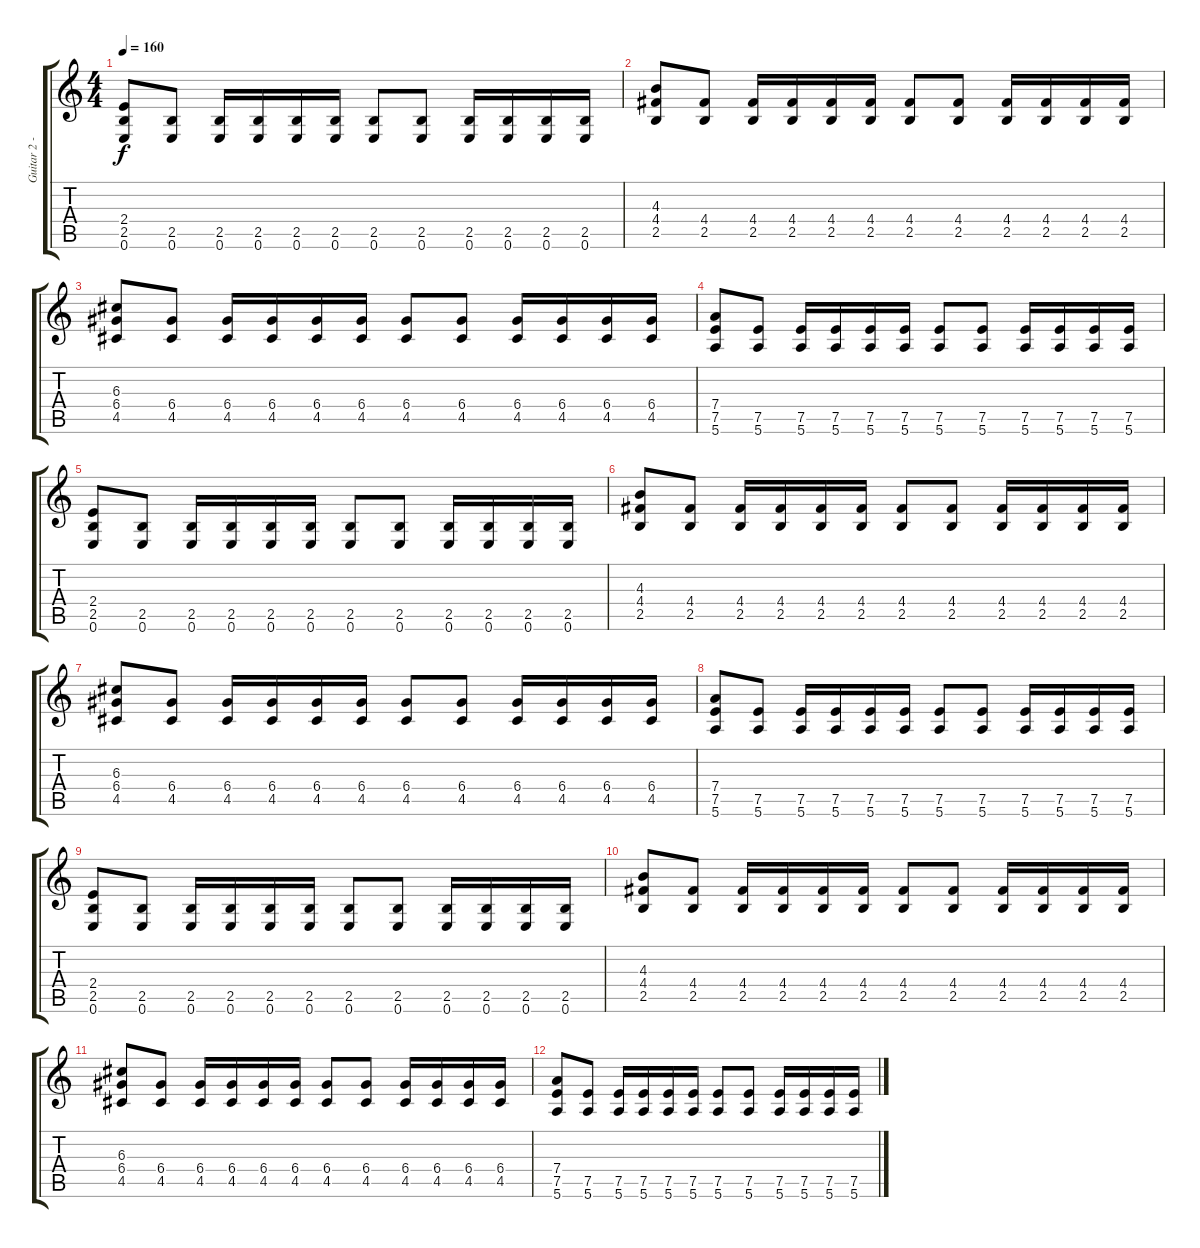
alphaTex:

\track ("Guitar 2 - Distortion" "Guitar 2 -") {instrument distortionguitar}
\staff {score tabs}
\tuning (E4 B3 G3 D3 A2 E2) {hide}
\ts (4 4)
\tempo 160
\clef g2
\ks c
(2.4 2.5 0.6).8{dy f} (2.5 0.6).8 (2.5 0.6).16 (2.5 0.6).16 (2.5 0.6).16 (2.5 0.6).16 (2.5 0.6).8 (2.5 0.6).8 (2.5 0.6).16 (2.5 0.6).16 (2.5 0.6).16 (2.5 0.6).16 |
(4.3 4.4 2.5).8 (4.4 2.5).8 (4.4 2.5).16 (4.4 2.5).16 (4.4 2.5).16 (4.4 2.5).16 (4.4 2.5).8 (4.4 2.5).8 (4.4 2.5).16 (4.4 2.5).16 (4.4 2.5).16 (4.4 2.5).16 |
(6.3 6.4 4.5).8 (6.4 4.5).8 (6.4 4.5).16 (6.4 4.5).16 (6.4 4.5).16 (6.4 4.5).16 (6.4 4.5).8 (6.4 4.5).8 (6.4 4.5).16 (6.4 4.5).16 (6.4 4.5).16 (6.4 4.5).16 |
(7.4 7.5 5.6).8 (7.5 5.6).8 (7.5 5.6).16 (7.5 5.6).16 (7.5 5.6).16 (7.5 5.6).16 (7.5 5.6).8 (7.5 5.6).8 (7.5 5.6).16 (7.5 5.6).16 (7.5 5.6).16 (7.5 5.6).16 |
(2.4 2.5 0.6).8 (2.5 0.6).8 (2.5 0.6).16 (2.5 0.6).16 (2.5 0.6).16 (2.5 0.6).16 (2.5 0.6).8 (2.5 0.6).8 (2.5 0.6).16 (2.5 0.6).16 (2.5 0.6).16 (2.5 0.6).16 |
(4.3 4.4 2.5).8 (4.4 2.5).8 (4.4 2.5).16 (4.4 2.5).16 (4.4 2.5).16 (4.4 2.5).16 (4.4 2.5).8 (4.4 2.5).8 (4.4 2.5).16 (4.4 2.5).16 (4.4 2.5).16 (4.4 2.5).16 |
(6.3 6.4 4.5).8 (6.4 4.5).8 (6.4 4.5).16 (6.4 4.5).16 (6.4 4.5).16 (6.4 4.5).16 (6.4 4.5).8 (6.4 4.5).8 (6.4 4.5).16 (6.4 4.5).16 (6.4 4.5).16 (6.4 4.5).16 |
(7.4 7.5 5.6).8 (7.5 5.6).8 (7.5 5.6).16 (7.5 5.6).16 (7.5 5.6).16 (7.5 5.6).16 (7.5 5.6).8 (7.5 5.6).8 (7.5 5.6).16 (7.5 5.6).16 (7.5 5.6).16 (7.5 5.6).16 |
(2.4 2.5 0.6).8 (2.5 0.6).8 (2.5 0.6).16 (2.5 0.6).16 (2.5 0.6).16 (2.5 0.6).16 (2.5 0.6).8 (2.5 0.6).8 (2.5 0.6).16 (2.5 0.6).16 (2.5 0.6).16 (2.5 0.6).16 |
(4.3 4.4 2.5).8 (4.4 2.5).8 (4.4 2.5).16 (4.4 2.5).16 (4.4 2.5).16 (4.4 2.5).16 (4.4 2.5).8 (4.4 2.5).8 (4.4 2.5).16 (4.4 2.5).16 (4.4 2.5).16 (4.4 2.5).16 |
(6.3 6.4 4.5).8 (6.4 4.5).8 (6.4 4.5).16 (6.4 4.5).16 (6.4 4.5).16 (6.4 4.5).16 (6.4 4.5).8 (6.4 4.5).8 (6.4 4.5).16 (6.4 4.5).16 (6.4 4.5).16 (6.4 4.5).16 |
(7.4 7.5 5.6).8 (7.5 5.6).8 (7.5 5.6).16 (7.5 5.6).16 (7.5 5.6).16 (7.5 5.6).16 (7.5 5.6).8 (7.5 5.6).8 (7.5 5.6).16 (7.5 5.6).16 (7.5 5.6).16 (7.5 5.6).16
